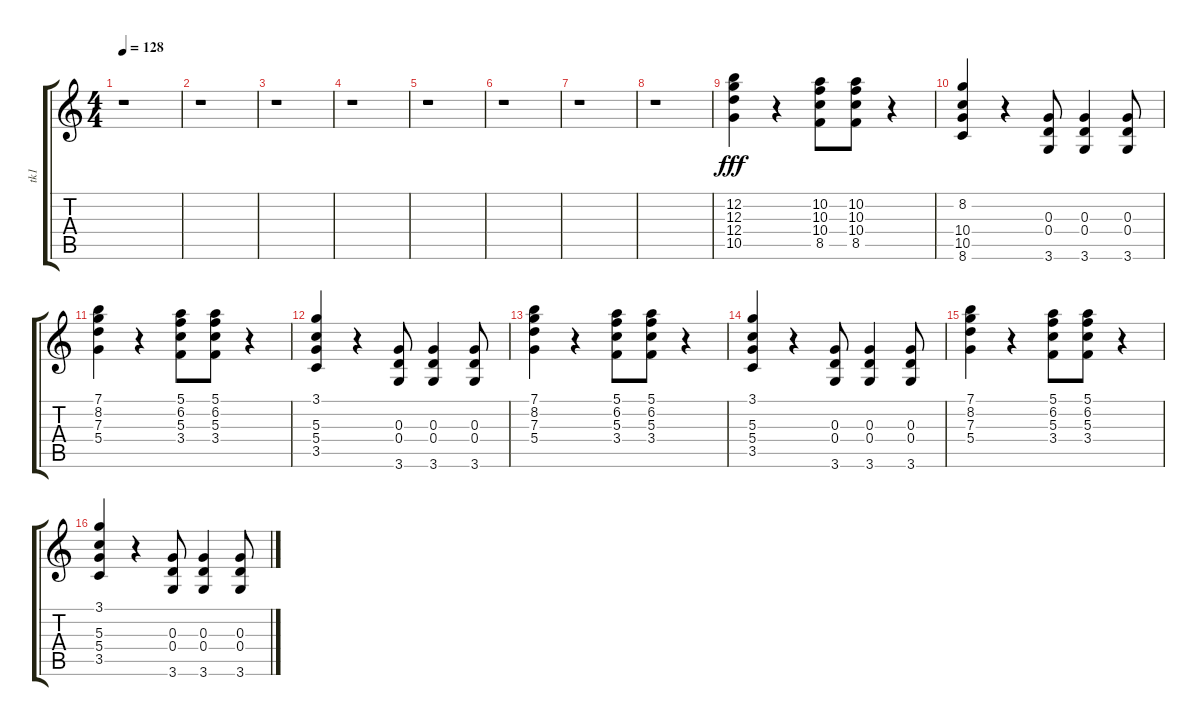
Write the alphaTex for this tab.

\track ("tk1" "tk1") {instrument overdrivenguitar}
\staff {score tabs}
\tuning (E4 B3 G3 D3 A2 E2) {hide}
\ts (4 4)
\tempo 128
\clef g2
\ks c
r.1{dy fff} |
r.1 |
r.1 |
r.1 |
r.1 |
r.1 |
r.1 |
r.1 |
(12.2 12.3 12.4 10.5).4 r.4 (10.2 10.3 10.4 8.5).8 (10.2 10.3 10.4 8.5).8 r.4 |
(8.2 10.4 10.5 8.6).4 r.4 (0.3 0.4 3.6).8 (0.3 0.4 3.6).4 (0.3 0.4 3.6).8 |
(7.1 8.2 7.3 5.4).4 r.4 (5.1 6.2 5.3 3.4).8 (5.1 6.2 5.3 3.4).8 r.4 |
(3.1 5.3 5.4 3.5).4 r.4 (0.3 0.4 3.6).8 (0.3 0.4 3.6).4 (0.3 0.4 3.6).8 |
(7.1 8.2 7.3 5.4).4 r.4 (5.1 6.2 5.3 3.4).8 (5.1 6.2 5.3 3.4).8 r.4 |
(3.1 5.3 5.4 3.5).4 r.4 (0.3 0.4 3.6).8 (0.3 0.4 3.6).4 (0.3 0.4 3.6).8 |
(7.1 8.2 7.3 5.4).4 r.4 (5.1 6.2 5.3 3.4).8 (5.1 6.2 5.3 3.4).8 r.4 |
(3.1 5.3 5.4 3.5).4 r.4 (0.3 0.4 3.6).8 (0.3 0.4 3.6).4 (0.3 0.4 3.6).8
